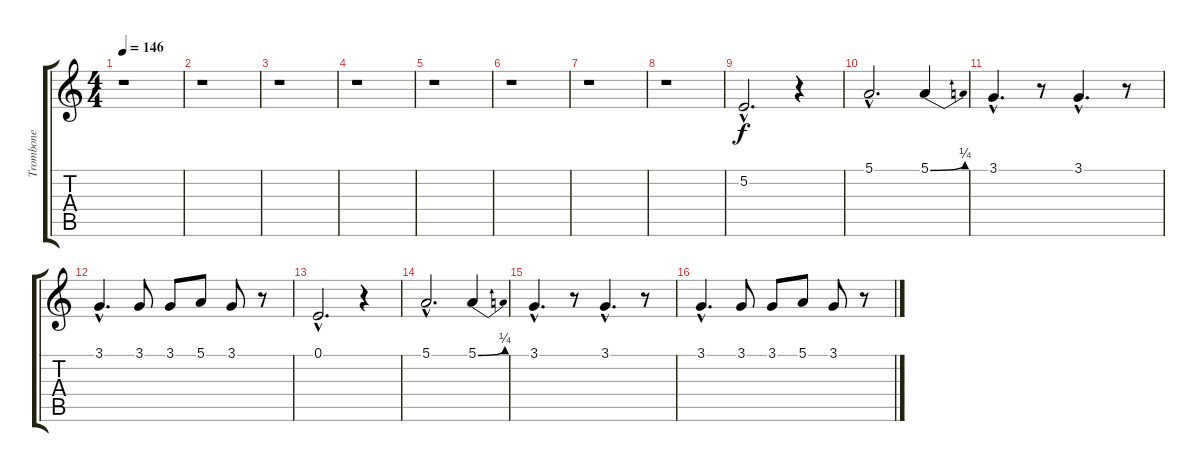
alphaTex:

\track ("Trombone" "Trombone") {instrument trombone}
\staff {score tabs}
\tuning (E4 B3 G3 D3 A2 E2) {hide}
\ts (4 4)
\tempo 146
\clef g2
\ks c
r.1{dy f instrument trombone} |
r.1 |
r.1 |
r.1 |
r.1 |
r.1 |
r.1 |
r.1 |
5.2{hac}.2{d} r.4 |
5.1{hac}.2{d} 5.1{be (bend 0 0 60 1)}.4 |
3.1{hac}.4{d} r.8 3.1{hac}.4{d} r.8 |
3.1{hac}.4{d} 3.1.8 3.1.8 5.1.8 3.1.8 r.8 |
0.1{hac}.2{d} r.4 |
5.1{hac}.2{d} 5.1{be (bend 0 0 60 1)}.4 |
3.1{hac}.4{d} r.8 3.1{hac}.4{d} r.8 |
3.1{hac}.4{d} 3.1.8 3.1.8 5.1.8 3.1.8 r.8
